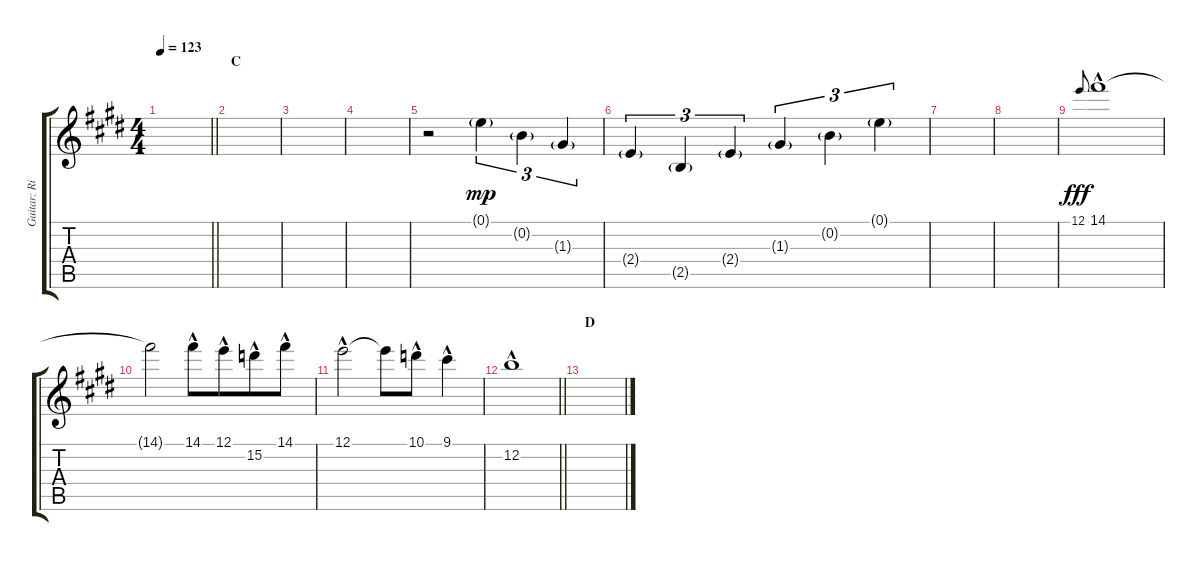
\track ("Guitar: Rik" "Guitar: Ri") {instrument overdrivenguitar}
\staff {score tabs}
\tuning (E4 B3 G3 D3 A2 E2) {hide}
\ts (4 4)
\tempo 123
\clef g2
\barLineRight lightlight
\ks e
|
\section ("" "C")
|
|
|
r.2 0.1{g}.4{tu (3 2) dy mp} 0.2{g}.4{tu (3 2)} 1.3{g}.4{tu (3 2)} |
2.4{g}.4{tu (3 2)} 2.5{g}.4{tu (3 2)} 2.4{g}.4{tu (3 2)} 1.3{g}.4{tu (3 2)} 0.2{g}.4{tu (3 2)} 0.1{g}.4{tu (3 2)} |
|
|
12.1.8{gr onbeat dy fff} 14.1{hac}.1 |
14.1{t}.2 14.1{hac}.8 12.1{hac}.8{beam merge} 15.2{hac}.8 14.1{hac}.8 |
12.1{hac}.2 12.1{t}.8 10.1{hac}.8 9.1{hac}.4 |
\barLineRight lightlight
12.2{hac}.1 |
\section ("" "D")
